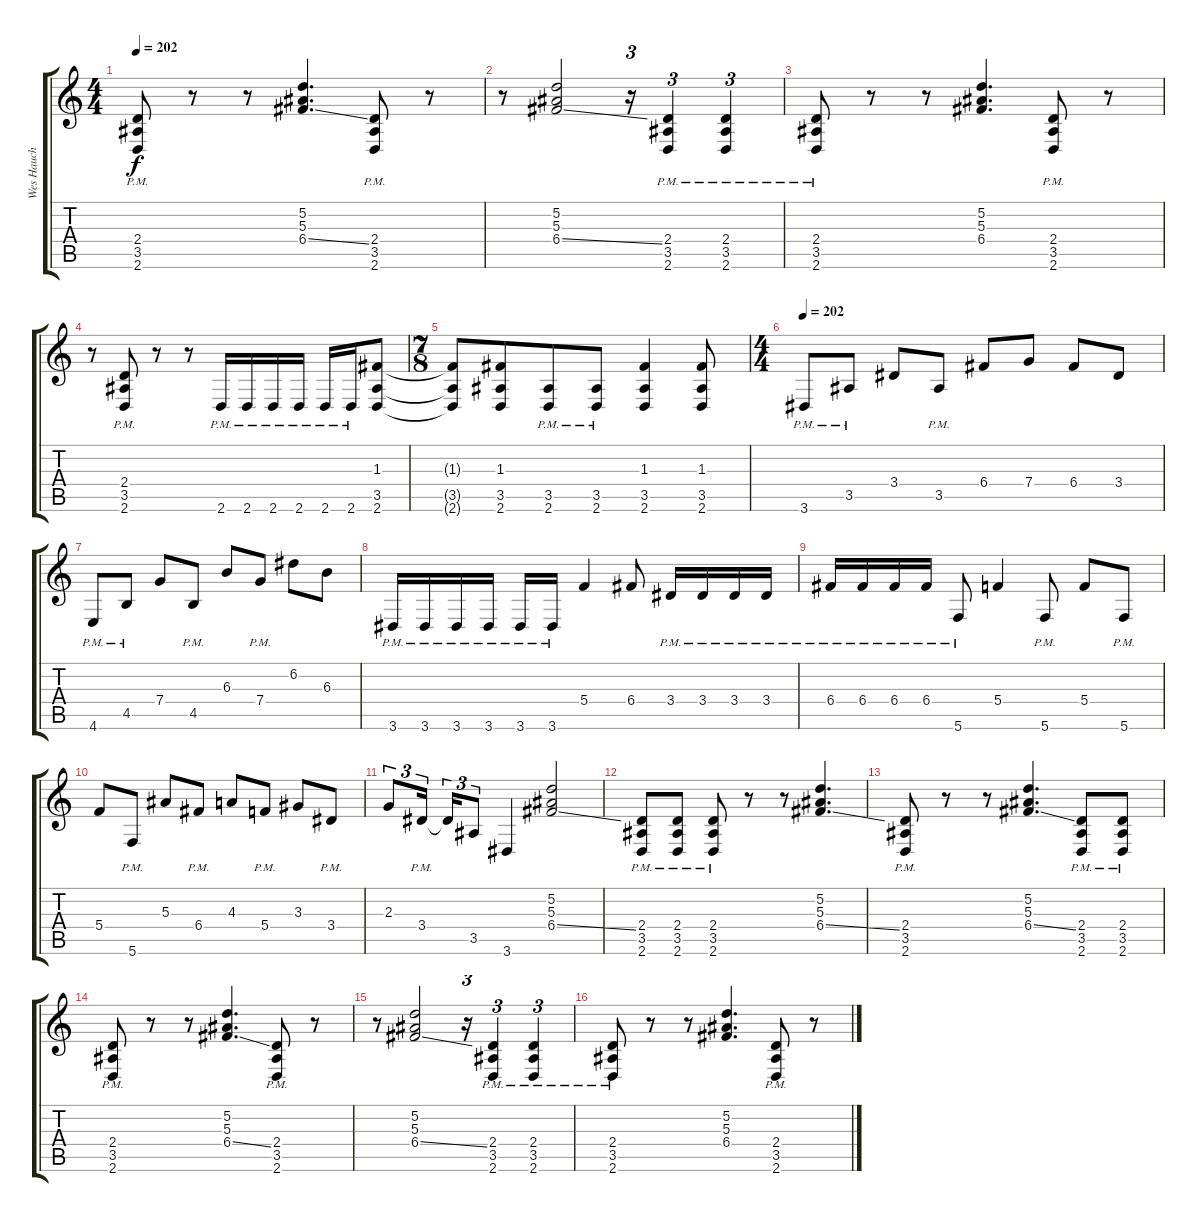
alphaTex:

\track ("Wes Hauch" "Wes Hauch") {instrument distortionguitar}
\staff {score tabs}
\tuning (D4 A3 F3 C3 G2 C2) {hide}
\ts (4 4)
\tempo 202
\clef g2
\ks c
(2.4{pm} 3.5{pm} 2.6{pm}).8{dy f} r.8 r.8 (5.2 5.3 6.4{ss}).4{d} (2.4{pm} 3.5{pm} 2.6{pm}).8 r.8 |
r.8 (5.2 5.3 6.4{ss}).2 r.16{tu (3 2)} (2.4{pm} 3.5{pm} 2.6{pm}).4{tu (3 2)} (2.4{pm} 3.5{pm} 2.6{pm}).4{tu (3 2)} |
(2.4{pm} 3.5{pm} 2.6{pm}).8 r.8 r.8 (5.2 5.3 6.4).4{d} (2.4{pm} 3.5{pm} 2.6{pm}).8 r.8 |
r.8 (2.4{pm} 3.5{pm} 2.6{pm}).8 r.8 r.8 2.6{pm}.16 2.6{pm}.16 2.6{pm}.16 2.6{pm}.16 2.6{pm}.16 2.6{pm}.16 (1.3 3.5 2.6).8 |
\ts (7 8)
(1.3{t} 3.5{t} 2.6{t}).8 (1.3 3.5 2.6).8 (3.5{pm} 2.6{pm}).8 (3.5{pm} 2.6{pm}).8 (1.3 3.5 2.6).4 (1.3 3.5 2.6).8 |
\ts (4 4)
\tempo 202
3.6{pm}.8 3.5{pm}.8 3.4.8 3.5{pm}.8 6.4.8 7.4.8 6.4.8 3.4.8 |
4.6{pm}.8 4.5{pm}.8 7.4.8 4.5{pm}.8 6.3.8 7.4{pm}.8 6.2.8 6.3.8 |
3.6{pm}.16 3.6{pm}.16 3.6{pm}.16 3.6{pm}.16 3.6{pm}.16 3.6{pm}.16 5.4.4 6.4.8 3.4{pm}.16 3.4{pm}.16 3.4{pm}.16 3.4{pm}.16 |
6.4{pm}.16 6.4{pm}.16 6.4{pm}.16 6.4{pm}.16 5.6{pm}.8 5.4.4 5.6{pm}.8 5.4.8 5.6{pm}.8 |
5.4.8 5.6{pm}.8 5.3.8 6.4{pm}.8 4.3.8 5.4{pm}.8 3.3.8 3.4{pm}.8 |
2.3.8{tu (3 2)} 3.4{pm}.16{tu (3 2) beam splitsecondary} 3.4{t}.16{tu (3 2)} 3.5.8{tu (3 2)} 3.6.4 (5.2 5.3 6.4{ss}).2 |
(2.4{pm} 3.5{pm} 2.6{pm}).8 (2.4{pm} 3.5{pm} 2.6{pm}).8 (2.4{pm} 3.5{pm} 2.6{pm}).8 r.8 r.8 (5.2 5.3 6.4{ss}).4{d} |
(2.4{pm} 3.5{pm} 2.6{pm}).8 r.8 r.8 (5.2 5.3 6.4{ss}).4{d} (2.4{pm} 3.5{pm} 2.6{pm}).8 (2.4{pm} 3.5{pm} 2.6{pm}).8 |
(2.4{pm} 3.5{pm} 2.6{pm}).8 r.8 r.8 (5.2 5.3 6.4{ss}).4{d} (2.4{pm} 3.5{pm} 2.6{pm}).8 r.8 |
r.8 (5.2 5.3 6.4{ss}).2 r.16{tu (3 2)} (2.4{pm} 3.5{pm} 2.6{pm}).4{tu (3 2)} (2.4{pm} 3.5{pm} 2.6{pm}).4{tu (3 2)} |
(2.4{pm} 3.5{pm} 2.6{pm}).8 r.8 r.8 (5.2 5.3 6.4).4{d} (2.4{pm} 3.5{pm} 2.6{pm}).8 r.8
